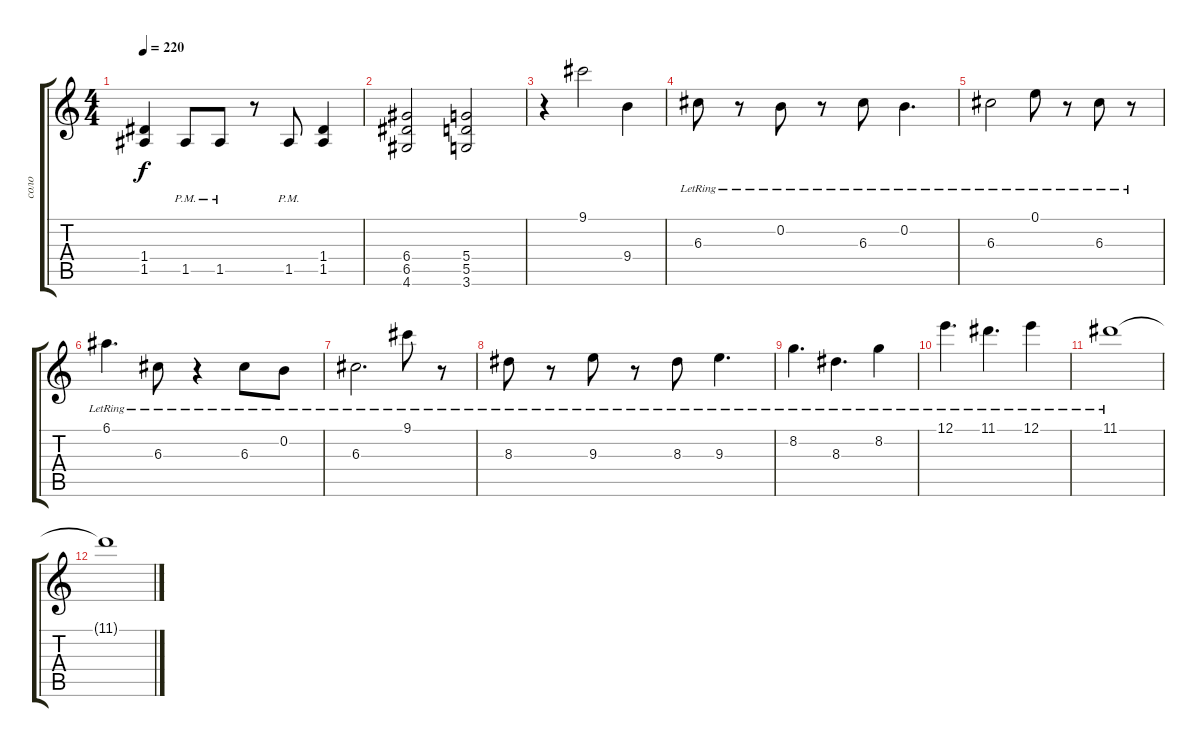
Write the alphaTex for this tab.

\track ("соло" "соло") {instrument distortionguitar}
\staff {score tabs}
\tuning (E4 B3 G3 D3 A2 E2) {hide}
\ts (4 4)
\tempo 220
\clef g2
\ks c
(1.4 1.5).4{dy f} 1.5{pm}.8 1.5{pm}.8 r.8 1.5{pm}.8 (1.4 1.5).4 |
(6.4 6.5 4.6).2 (5.4 5.5 3.6).2 |
r.4 9.1.2 9.4.4 |
6.3{lr}.8 r.8 0.2{lr}.8 r.8 6.3{lr}.8 0.2{lr}.4{d} |
6.3{lr}.2 0.1{lr}.8 r.8 6.3{lr}.8 r.8 |
6.1{lr}.4{d} 6.3{lr}.8 r.4 6.3{lr}.8 0.2{lr}.8 |
6.3{lr}.2{d} 9.1{lr}.8 r.8 |
8.3{lr}.8 r.8 9.3{lr}.8 r.8 8.3{lr}.8 9.3{lr}.4{d} |
8.2{lr}.4{d} 8.3{lr}.4{d} 8.2{lr}.4 |
12.1{lr}.4{d} 11.1{lr}.4{d} 12.1{lr}.4 |
11.1{lr}.1 |
11.1{t}.1
